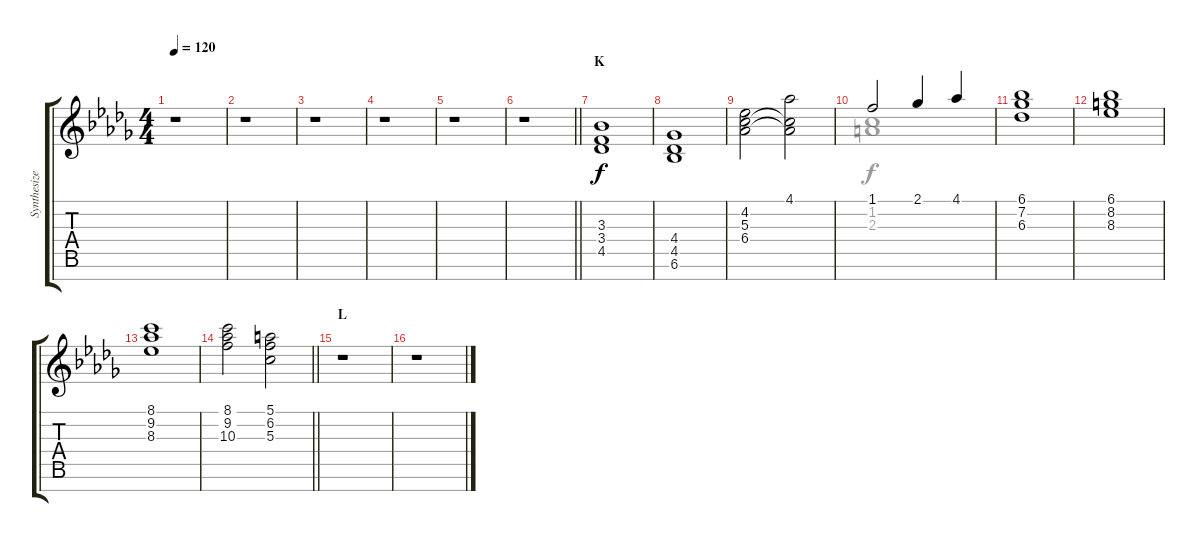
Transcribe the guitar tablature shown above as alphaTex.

\track ("Synthesizer" "Synthesize") {instrument pad2warm}
\staff {score tabs}
\tuning (E5 B4 G4 D4 A3 E3 B2) {hide}
\voice
\ts (4 4)
\tempo 120
\clef g2
\ks db
r.1{dy f} |
r.1 |
r.1 |
r.1 |
r.1 |
\barLineRight lightlight
r.1 |
\section ("" "K")
(3.3 3.4 4.5).1 |
(4.4 4.5 6.6).1 |
(4.2 5.3 6.4).2 (4.1 5.3{t} 6.4{t}).2 |
1.1.2 2.1.4 4.1.4 |
(6.1 7.2 6.3).1 |
(6.1 8.2 8.3).1 |
(8.1 9.2 8.3).1 |
\barLineRight lightlight
(8.1 9.2 10.3).2 (5.1 6.2 5.3).2 |
\section ("" "L")
r.1 |
r.1
\voice
\clef g2
\ottava regular
\simile none
\ks db
|
|
|
|
|
\barLineRight lightlight
|
|
|
|
(1.2 2.3).1 |
|
|
|
\barLineRight lightlight
|
|
